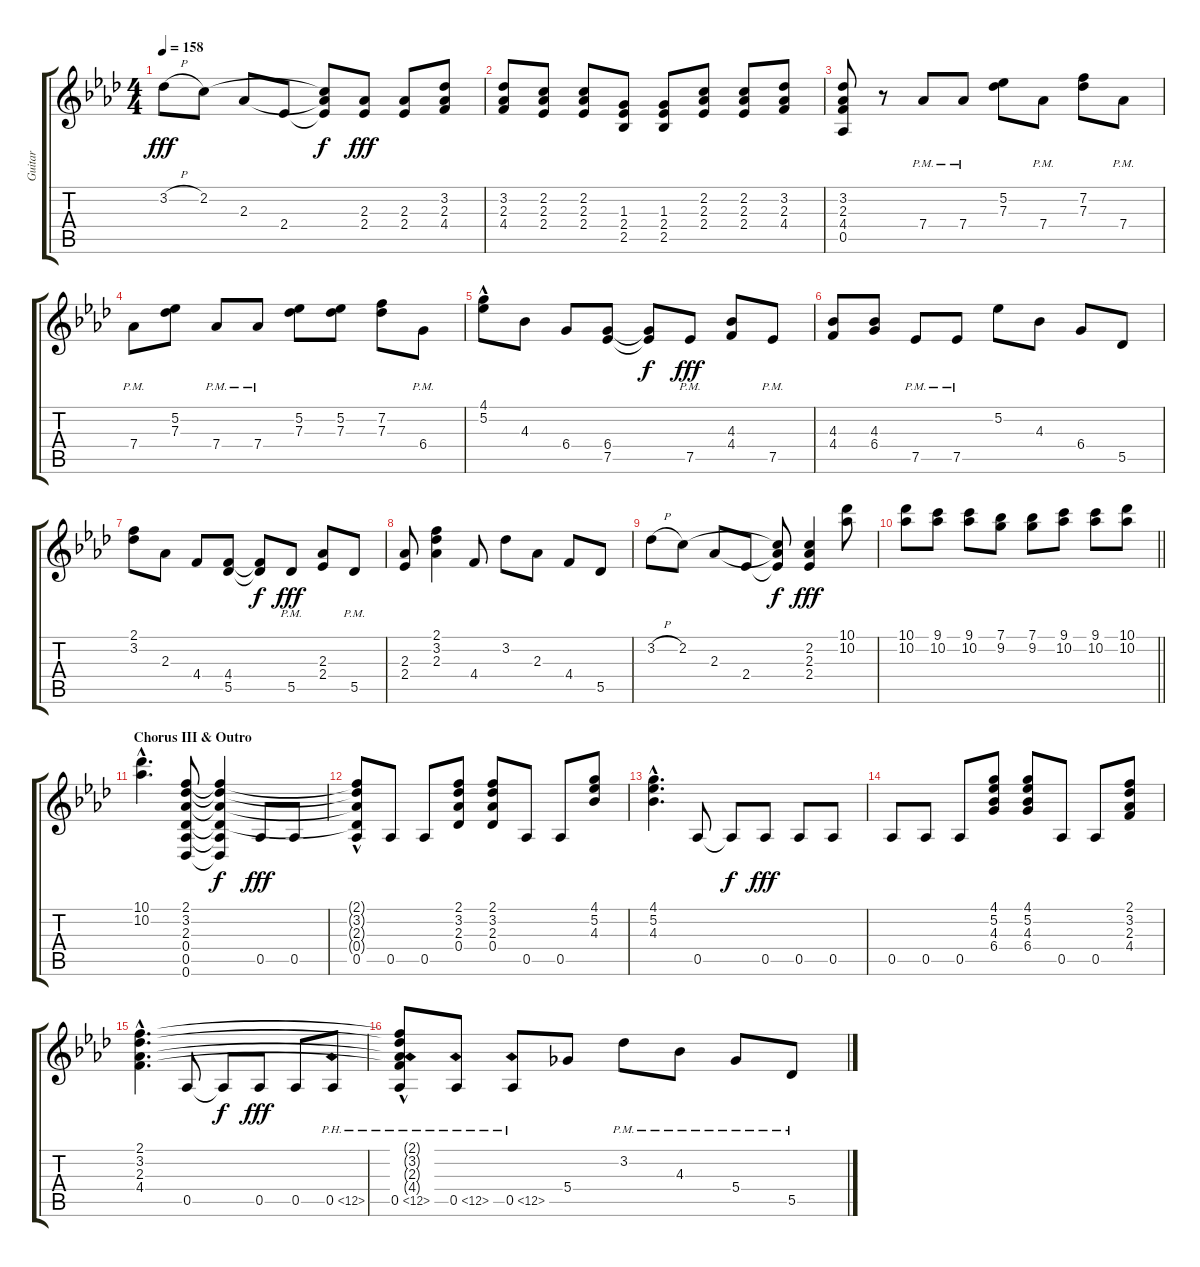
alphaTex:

\track ("Guitar" "Guitar") {instrument overdrivenguitar}
\staff {score tabs}
\tuning (Eb4 Bb3 Gb3 Db3 Ab2 Db2) {hide}
\ts (4 4)
\tempo 158
\clef g2
\ks ab
3.2{h}.8{dy fff} 2.2.8 2.3.8 2.4.8 (2.2{t} 2.3{t} 2.4{t}).8{dy f} (2.3 2.4).8{dy fff} (2.3 2.4).8 (3.2 2.3 4.4).8 |
(3.2 2.3 4.4).8 (2.2 2.3 2.4).8 (2.2 2.3 2.4).8 (1.3 2.4 2.5).8 (1.3 2.4 2.5).8 (2.2 2.3 2.4).8 (2.2 2.3 2.4).8 (3.2 2.3 4.4).8 |
(3.2 2.3 4.4 0.5).8 r.8 7.4{pm}.8 7.4{pm}.8 (5.2 7.3).8 7.4{pm}.8 (7.2 7.3).8 7.4{pm}.8 |
7.4{pm}.8 (5.2 7.3).8 7.4{pm}.8 7.4{pm}.8 (5.2 7.3).8 (5.2 7.3).8 (7.2 7.3).8 6.4{pm}.8 |
(4.1{hac} 5.2).8 4.3.8 6.4.8 (6.4 7.5).8 (6.4{t} 7.5{t}).8{dy f} 7.5{pm}.8{dy fff} (4.3 4.4).8 7.5{pm}.8 |
(4.3 4.4).8 (4.3 6.4).8 7.5{pm}.8 7.5{pm}.8 5.2.8 4.3.8 6.4.8 5.5.8 |
(2.1 3.2).8 2.3.8 4.4.8 (4.4 5.5).8 (4.4{t} 5.5{t}).8{dy f} 5.5{pm}.8{dy fff} (2.3 2.4).8 5.5{pm}.8 |
(2.3 2.4).8 (2.1 3.2 2.3).4 4.4.8 3.2.8 2.3.8 4.4.8 5.5.8 |
3.2{h}.8 2.2.8 2.3.8 2.4.8 (2.2{t} 2.3{t} 2.4{t}).8{dy f} (2.2 2.3 2.4).4{dy fff} (10.1 10.2).8 |
\barLineRight lightlight
(10.1 10.2).8 (9.1 10.2).8 (9.1 10.2).8 (7.1 9.2).8 (7.1 9.2).8 (9.1 10.2).8 (9.1 10.2).8 (10.1 10.2).8 |
\section ("" "Chorus III & Outro")
(10.1{hac} 10.2{hac}).4{d} (2.1 3.2 2.3 0.4 0.5 0.6).8 (2.1{t} 3.2{t} 2.3{t} 0.4{t} 0.5{t} 0.6{t}).4{dy f} 0.5.8{dy fff} 0.5.8 |
(2.1{hac t} 3.2{hac t} 2.3{hac t} 0.4{hac t} 0.5).8 0.5.8 0.5.8 (2.1 3.2 2.3 0.4).8 (2.1 3.2 2.3 0.4).8 0.5.8 0.5.8 (4.1 5.2 4.3).8 |
(4.1{hac} 5.2{hac} 4.3{hac}).4{d} 0.5.8 0.5{t}.8{dy f} 0.5.8{dy fff} 0.5.8 0.5.8 |
0.5.8 0.5.8 0.5.8 (4.1 5.2 4.3 6.4).8 (4.1 5.2 4.3 6.4).8 0.5.8 0.5.8 (2.1 3.2 2.3 4.4).8 |
(2.1{hac} 3.2{hac} 2.3{hac} 4.4{hac}).4{d} 0.5.8 0.5{t}.8{dy f} 0.5.8{dy fff} 0.5.8 0.5{ph 12}.8 |
(2.1{hac t} 3.2{hac t} 2.3{hac t} 4.4{hac t} 0.5{ph 12}).8 0.5{ph 12}.8 0.5{ph 12}.8 5.4.8 3.2{pm}.8 4.3{pm}.8 5.4{pm}.8 5.5{pm}.8
